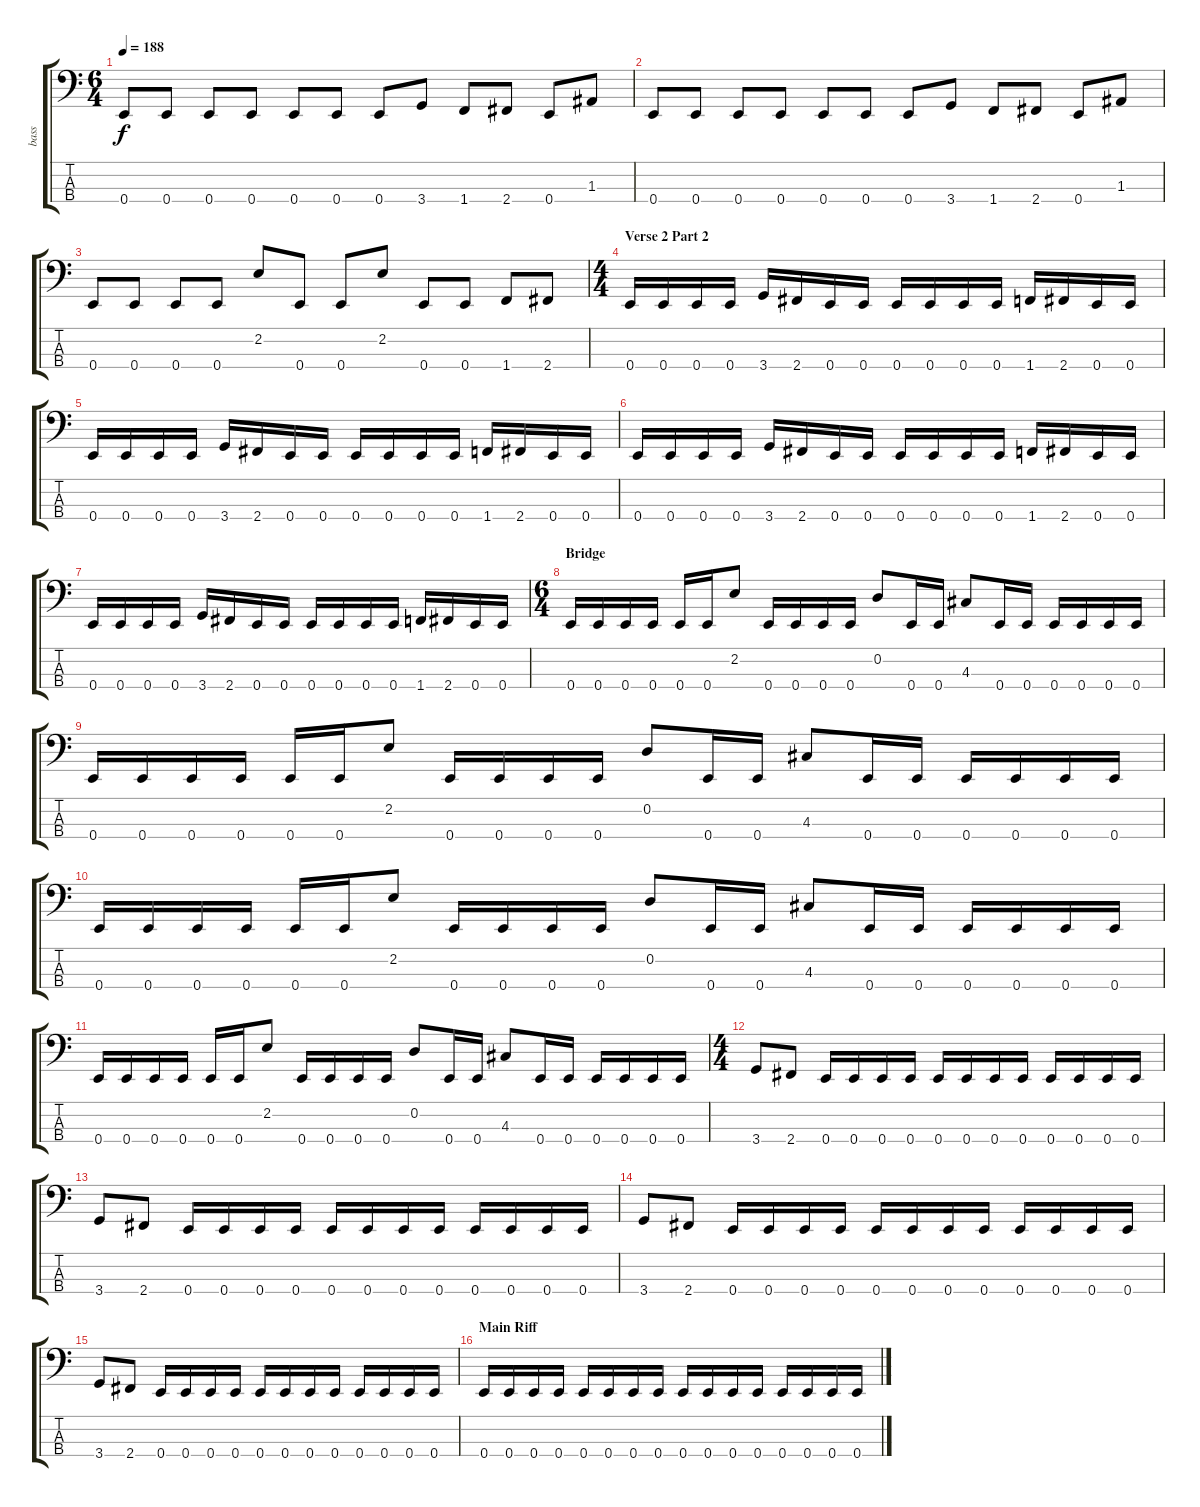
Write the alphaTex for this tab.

\track ("bass" "bass") {instrument electricbasspick}
\staff {score tabs}
\tuning (G2 D2 A1 E1) {hide}
\ts (6 4)
\tempo 188
\clef f4
\ks c
0.4.8{dy f} 0.4.8 0.4.8 0.4.8 0.4.8 0.4.8 0.4.8 3.4.8 1.4.8 2.4.8 0.4.8 1.3.8 |
0.4.8 0.4.8 0.4.8 0.4.8 0.4.8 0.4.8 0.4.8 3.4.8 1.4.8 2.4.8 0.4.8 1.3.8 |
0.4.8 0.4.8 0.4.8 0.4.8 2.2.8 0.4.8 0.4.8 2.2.8 0.4.8 0.4.8 1.4.8 2.4.8 |
\ts (4 4)
\section ("" "Verse 2 Part 2")
0.4.16 0.4.16 0.4.16 0.4.16 3.4.16 2.4.16 0.4.16 0.4.16 0.4.16 0.4.16 0.4.16 0.4.16 1.4.16 2.4.16 0.4.16 0.4.16 |
0.4.16 0.4.16 0.4.16 0.4.16 3.4.16 2.4.16 0.4.16 0.4.16 0.4.16 0.4.16 0.4.16 0.4.16 1.4.16 2.4.16 0.4.16 0.4.16 |
0.4.16 0.4.16 0.4.16 0.4.16 3.4.16 2.4.16 0.4.16 0.4.16 0.4.16 0.4.16 0.4.16 0.4.16 1.4.16 2.4.16 0.4.16 0.4.16 |
0.4.16 0.4.16 0.4.16 0.4.16 3.4.16 2.4.16 0.4.16 0.4.16 0.4.16 0.4.16 0.4.16 0.4.16 1.4.16 2.4.16 0.4.16 0.4.16 |
\ts (6 4)
\section ("" "Bridge")
0.4.16 0.4.16 0.4.16 0.4.16 0.4.16 0.4.16 2.2.8 0.4.16 0.4.16 0.4.16 0.4.16 0.2.8 0.4.16 0.4.16 4.3.8 0.4.16 0.4.16 0.4.16 0.4.16 0.4.16 0.4.16 |
0.4.16 0.4.16 0.4.16 0.4.16 0.4.16 0.4.16 2.2.8 0.4.16 0.4.16 0.4.16 0.4.16 0.2.8 0.4.16 0.4.16 4.3.8 0.4.16 0.4.16 0.4.16 0.4.16 0.4.16 0.4.16 |
0.4.16 0.4.16 0.4.16 0.4.16 0.4.16 0.4.16 2.2.8 0.4.16 0.4.16 0.4.16 0.4.16 0.2.8 0.4.16 0.4.16 4.3.8 0.4.16 0.4.16 0.4.16 0.4.16 0.4.16 0.4.16 |
0.4.16 0.4.16 0.4.16 0.4.16 0.4.16 0.4.16 2.2.8 0.4.16 0.4.16 0.4.16 0.4.16 0.2.8 0.4.16 0.4.16 4.3.8 0.4.16 0.4.16 0.4.16 0.4.16 0.4.16 0.4.16 |
\ts (4 4)
3.4.8 2.4.8 0.4.16 0.4.16 0.4.16 0.4.16 0.4.16 0.4.16 0.4.16 0.4.16 0.4.16 0.4.16 0.4.16 0.4.16 |
3.4.8 2.4.8 0.4.16 0.4.16 0.4.16 0.4.16 0.4.16 0.4.16 0.4.16 0.4.16 0.4.16 0.4.16 0.4.16 0.4.16 |
3.4.8 2.4.8 0.4.16 0.4.16 0.4.16 0.4.16 0.4.16 0.4.16 0.4.16 0.4.16 0.4.16 0.4.16 0.4.16 0.4.16 |
3.4.8 2.4.8 0.4.16 0.4.16 0.4.16 0.4.16 0.4.16 0.4.16 0.4.16 0.4.16 0.4.16 0.4.16 0.4.16 0.4.16 |
\section ("" "Main Riff")
0.4.16 0.4.16 0.4.16 0.4.16 0.4.16 0.4.16 0.4.16 0.4.16 0.4.16 0.4.16 0.4.16 0.4.16 0.4.16 0.4.16 0.4.16 0.4.16
